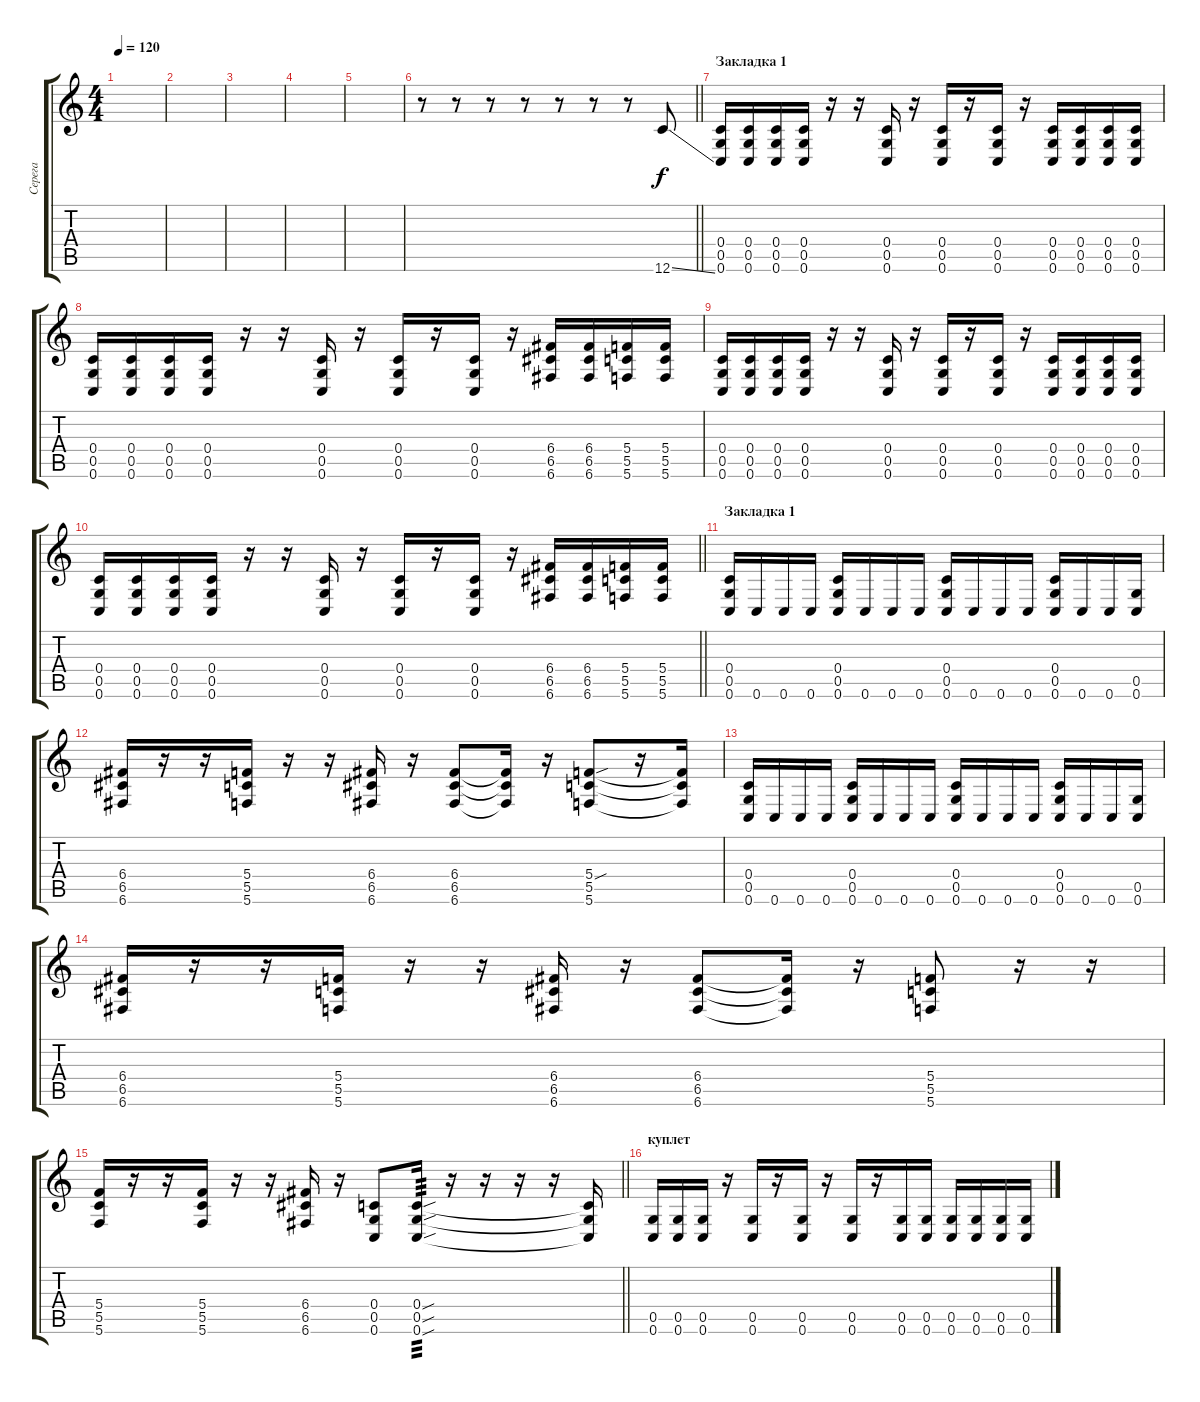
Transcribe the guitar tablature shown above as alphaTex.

\track ("Серега" "Серега") {instrument distortionguitar}
\staff {score tabs}
\tuning (D4 A3 F3 C3 G2 C2) {hide}
\ts (4 4)
\tempo 120
\clef g2
\ks c
|
|
|
|
|
\barLineRight lightlight
r.8 r.8 r.8 r.8 r.8 r.8 r.8 12.6{ss}.8 |
\section ("" "Закладка 1")
(0.4 0.5 0.6).16 (0.4 0.5 0.6).16 (0.4 0.5 0.6).16 (0.4 0.5 0.6).16 r.16 r.16 (0.4 0.5 0.6).16 r.16 (0.4 0.5 0.6).16 r.16 (0.4 0.5 0.6).16 r.16 (0.4 0.5 0.6).16 (0.4 0.5 0.6).16 (0.4 0.5 0.6).16 (0.4 0.5 0.6).16 |
(0.4 0.5 0.6).16 (0.4 0.5 0.6).16 (0.4 0.5 0.6).16 (0.4 0.5 0.6).16 r.16 r.16 (0.4 0.5 0.6).16 r.16 (0.4 0.5 0.6).16 r.16 (0.4 0.5 0.6).16 r.16 (6.4 6.5 6.6).16 (6.4 6.5 6.6).16 (5.4 5.5 5.6).16 (5.4 5.5 5.6).16 |
(0.4 0.5 0.6).16 (0.4 0.5 0.6).16 (0.4 0.5 0.6).16 (0.4 0.5 0.6).16 r.16 r.16 (0.4 0.5 0.6).16 r.16 (0.4 0.5 0.6).16 r.16 (0.4 0.5 0.6).16 r.16 (0.4 0.5 0.6).16 (0.4 0.5 0.6).16 (0.4 0.5 0.6).16 (0.4 0.5 0.6).16 |
\barLineRight lightlight
(0.4 0.5 0.6).16 (0.4 0.5 0.6).16 (0.4 0.5 0.6).16 (0.4 0.5 0.6).16 r.16 r.16 (0.4 0.5 0.6).16 r.16 (0.4 0.5 0.6).16 r.16 (0.4 0.5 0.6).16 r.16 (6.4 6.5 6.6).16 (6.4 6.5 6.6).16 (5.4 5.5 5.6).16 (5.4 5.5 5.6).16 |
\section ("" "Закладка 1")
(0.4 0.5 0.6).16 0.6.16 0.6.16 0.6.16 (0.4 0.5 0.6).16 0.6.16 0.6.16 0.6.16 (0.4 0.5 0.6).16 0.6.16 0.6.16 0.6.16 (0.4 0.5 0.6).16 0.6.16 0.6.16 (0.5 0.6).16 |
(6.4 6.5 6.6).16 r.16 r.16 (5.4 5.5 5.6).16 r.16 r.16 (6.4 6.5 6.6).16 r.16 (6.4 6.5 6.6).8 (6.4{t} 6.5{t} 6.6{t}).16 r.16 (5.4{sou} 5.5 5.6).8 r.16 (5.4{t} 5.5{t} 5.6{t}).16 |
(0.4 0.5 0.6).16 0.6.16 0.6.16 0.6.16 (0.4 0.5 0.6).16 0.6.16 0.6.16 0.6.16 (0.4 0.5 0.6).16 0.6.16 0.6.16 0.6.16 (0.4 0.5 0.6).16 0.6.16 0.6.16 (0.5 0.6).16 |
(6.4 6.5 6.6).16 r.16 r.16 (5.4 5.5 5.6).16 r.16 r.16 (6.4 6.5 6.6).16 r.16 (6.4 6.5 6.6).8 (6.4{t} 6.5{t} 6.6{t}).16 r.16 (5.4 5.5 5.6).8 r.16 r.16 |
\barLineRight lightlight
(5.4 5.5 5.6).16 r.16 r.16 (5.4 5.5 5.6).16 r.16 r.16 (6.4 6.5 6.6).16 r.16 (0.4 0.5 0.6).8 (0.4{sou} 0.5{sou} 0.6{sou}).16{tp 3} r.16 r.16 r.16 r.16 (0.4{t} 0.5{t} 0.6{t}).16 |
\section ("" "куплет")
(0.5 0.6).16 (0.5 0.6).16 (0.5 0.6).16 r.16 (0.5 0.6).16 r.16 (0.5 0.6).16 r.16 (0.5 0.6).16 r.16 (0.5 0.6).16 (0.5 0.6).16 (0.5 0.6).16 (0.5 0.6).16 (0.5 0.6).16 (0.5 0.6).16
